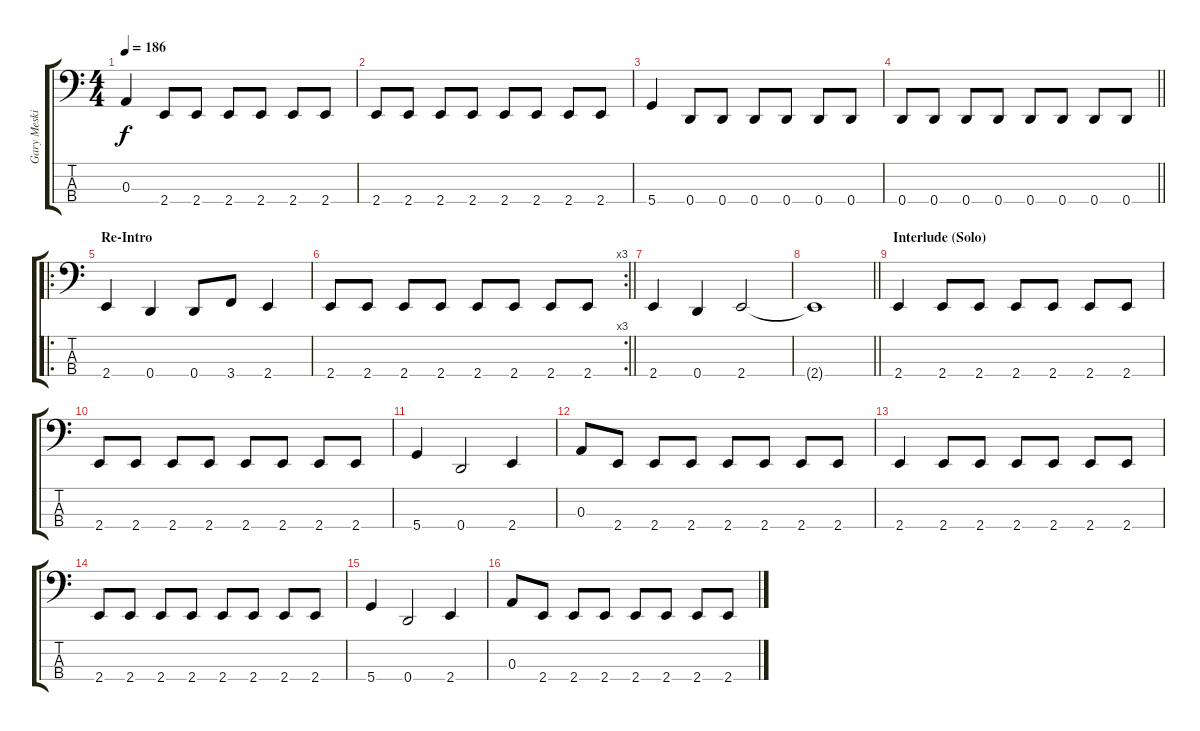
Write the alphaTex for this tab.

\track ("Gary Meskil" "Gary Meski") {instrument electricbasspick}
\staff {score tabs}
\tuning (G2 D2 A1 D1) {hide}
\ts (4 4)
\tempo 186
\clef f4
\ks c
0.3.4{dy f} 2.4.8 2.4.8 2.4.8 2.4.8 2.4.8 2.4.8 |
2.4.8 2.4.8 2.4.8 2.4.8 2.4.8 2.4.8 2.4.8 2.4.8 |
5.4.4 0.4.8 0.4.8 0.4.8 0.4.8 0.4.8 0.4.8 |
\barLineRight lightlight
0.4.8 0.4.8 0.4.8 0.4.8 0.4.8 0.4.8 0.4.8 0.4.8 |
\ro
\section ("" "Re-Intro")
2.4.4 0.4.4 0.4.8 3.4.8 2.4.4 |
\rc 3
\barLineRight lightlight
2.4.8 2.4.8 2.4.8 2.4.8 2.4.8 2.4.8 2.4.8 2.4.8 |
2.4.4 0.4.4 2.4.2 |
\barLineRight lightlight
2.4{t}.1 |
\section ("" "Interlude (Solo)")
2.4.4 2.4.8 2.4.8 2.4.8 2.4.8 2.4.8 2.4.8 |
2.4.8 2.4.8 2.4.8 2.4.8 2.4.8 2.4.8 2.4.8 2.4.8 |
5.4.4 0.4.2 2.4.4 |
0.3.8 2.4.8 2.4.8 2.4.8 2.4.8 2.4.8 2.4.8 2.4.8 |
2.4.4 2.4.8 2.4.8 2.4.8 2.4.8 2.4.8 2.4.8 |
2.4.8 2.4.8 2.4.8 2.4.8 2.4.8 2.4.8 2.4.8 2.4.8 |
5.4.4 0.4.2 2.4.4 |
0.3.8 2.4.8 2.4.8 2.4.8 2.4.8 2.4.8 2.4.8 2.4.8
